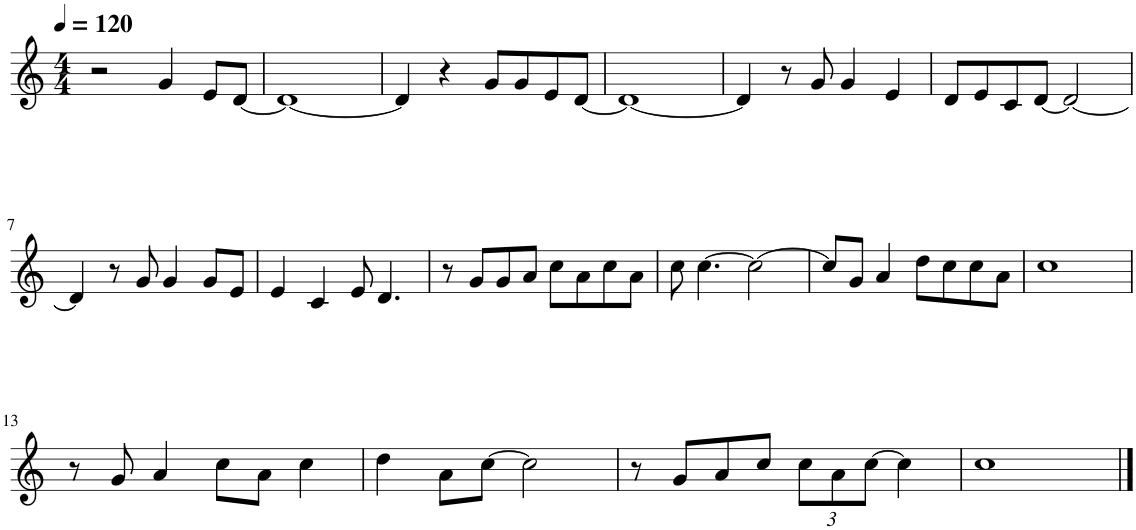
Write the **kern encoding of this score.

**kern
*part1
*staff1
*I"ピアノ,
*clefG2
*k[]
*M4/4
*MM120
=1
2r
4g/
8e/L
[8d/J
=2
1d_
=3
4d/]
4r
8g/L
8g/
8e/
[8d/J
=4
1d_
=5
4d/]
8r
8g/
4g/
4e/
=6
8d/L
8e/
8c/
[8d/J
2d/_
!!LO:LB:g=z
=7
4d/]
8r
8g/
4g/
8g/L
8e/J
=8
4e/
4c/
8e/
4.d/
=9
8r
8g/L
8g/
8a/J
8cc\L
8a\
8cc\
8a\J
=10
8cc\
[4.cc\
2cc\_
=11
8cc/L]
8g/J
4a/
8dd\L
8cc\
8cc\
8a\J
=12
1cc
!!LO:LB:g=z
=13
8r
8g/
4a/
8cc\L
8a\J
4cc\
=14
4dd\
8a\L
[8cc\J
2cc\]
=15
8r
8g/L
8a/
8cc/J
*Xbrackettup
12cc\L
12a\
[12cc\J
4cc\]
=16
1cc
==
*-
